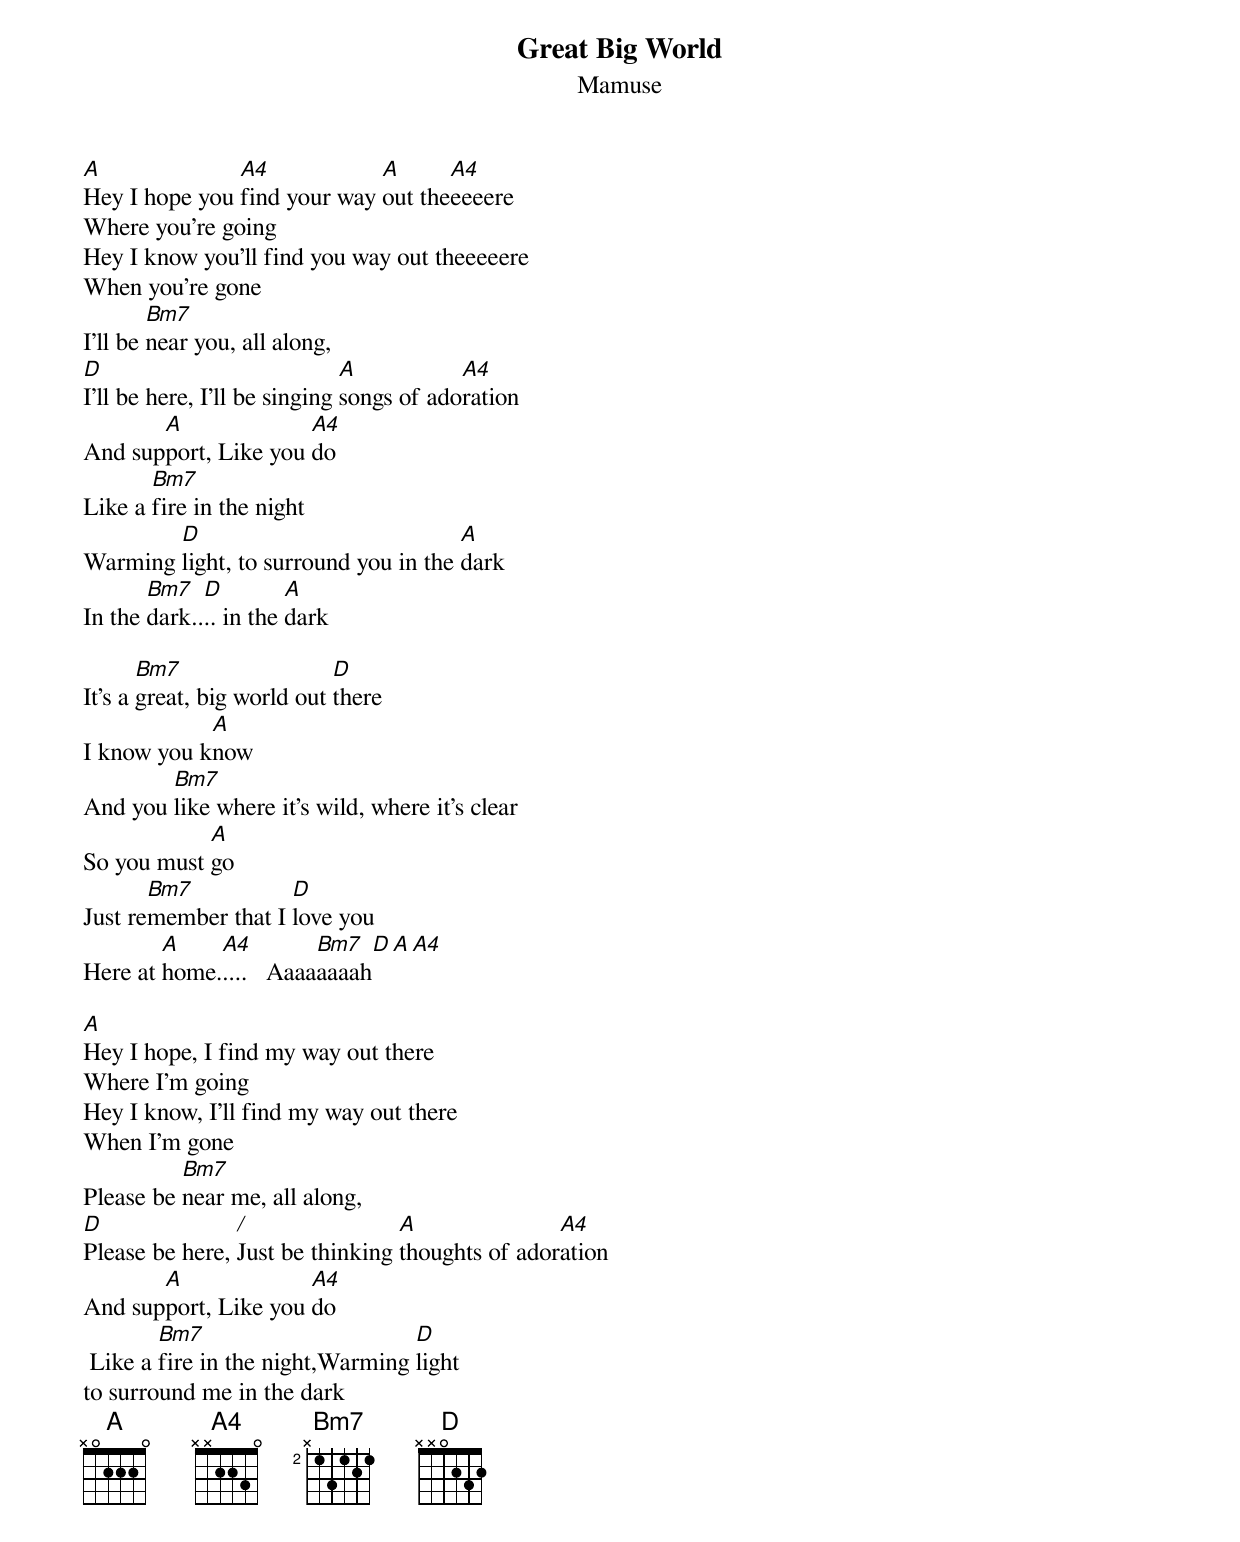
Great Big World
Mamuse

A              A4            A      A4
Hey I hope you find your way out theeeeere
Where you're going
Hey I know you'll find you way out theeeeere
When you're gone
        Bm7
I'll be near you, all along,
D                             A           A4
I'll be here, I'll be singing songs of adoration
       A              A4
And support, Like you do
       Bm7
Like a fire in the night
        D                             A
Warming light, to surround you in the dark
       Bm7   D         A
In the dark.... in the dark

       Bm7                  D
It's a great, big world out there
            A
I know you know
        Bm7
And you like where it's wild, where it's clear
            A
So you must go
       Bm7           D
Just remember that I love you
        A    A4         Bm7   D   A  A4
Here at home.....   Aaaaaaaah

A
Hey I hope, I find my way out there
Where I'm going
Hey I know, I'll find my way out there
When I'm gone
          Bm7
Please be near me, all along,
D               /                A               A4
Please be here, Just be thinking thoughts of adoration
       A              A4
And support, Like you do
        Bm7                       D
 Like a fire in the night,Warming light
to surround me in the dark
